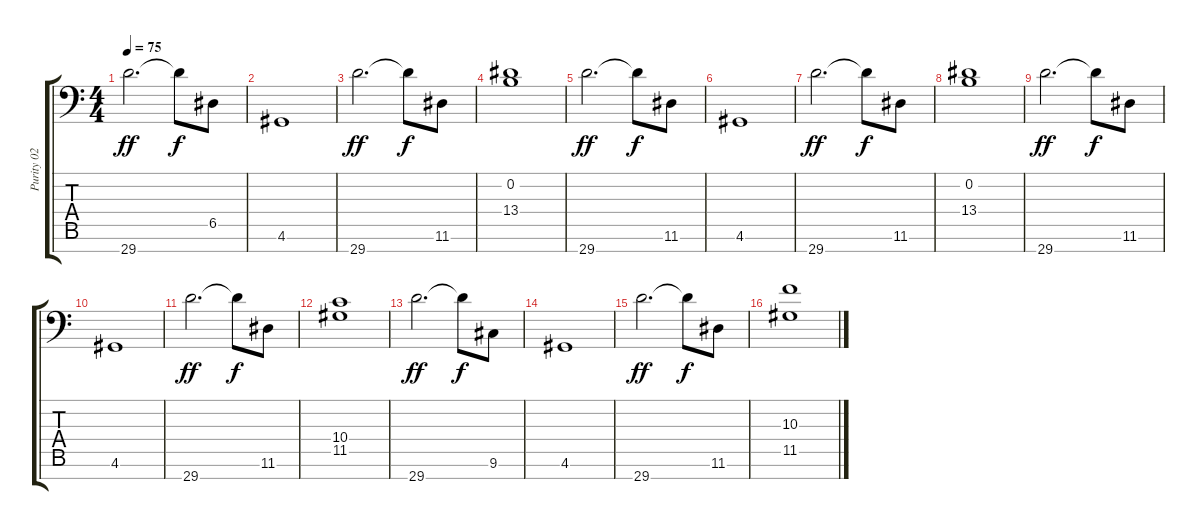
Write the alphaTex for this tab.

\track ("Purity 02" "Purity 02") {instrument stringensemble1}
\staff {score tabs}
\tuning (C8 B3 G3 D3 A2 E2 A-1) {hide}
\ts (4 4)
\tempo 75
\clef f4
\ks c
29.7.2{d dy ff} 29.7{t}.8{dy f} 6.5.8 |
4.6.1 |
29.7.2{d dy ff} 29.7{t}.8{dy f} 11.6.8 |
(0.2 13.4).1 |
29.7.2{d dy ff} 29.7{t}.8{dy f} 11.6.8 |
4.6.1 |
29.7.2{d dy ff} 29.7{t}.8{dy f} 11.6.8 |
(0.2 13.4).1 |
29.7.2{d dy ff} 29.7{t}.8{dy f} 11.6.8 |
4.6.1 |
29.7.2{d dy ff} 29.7{t}.8{dy f} 11.6.8 |
(10.4 11.5).1 |
29.7.2{d dy ff} 29.7{t}.8{dy f} 9.6.8 |
4.6.1 |
29.7.2{d dy ff} 29.7{t}.8{dy f} 11.6.8 |
(10.3 11.5).1
